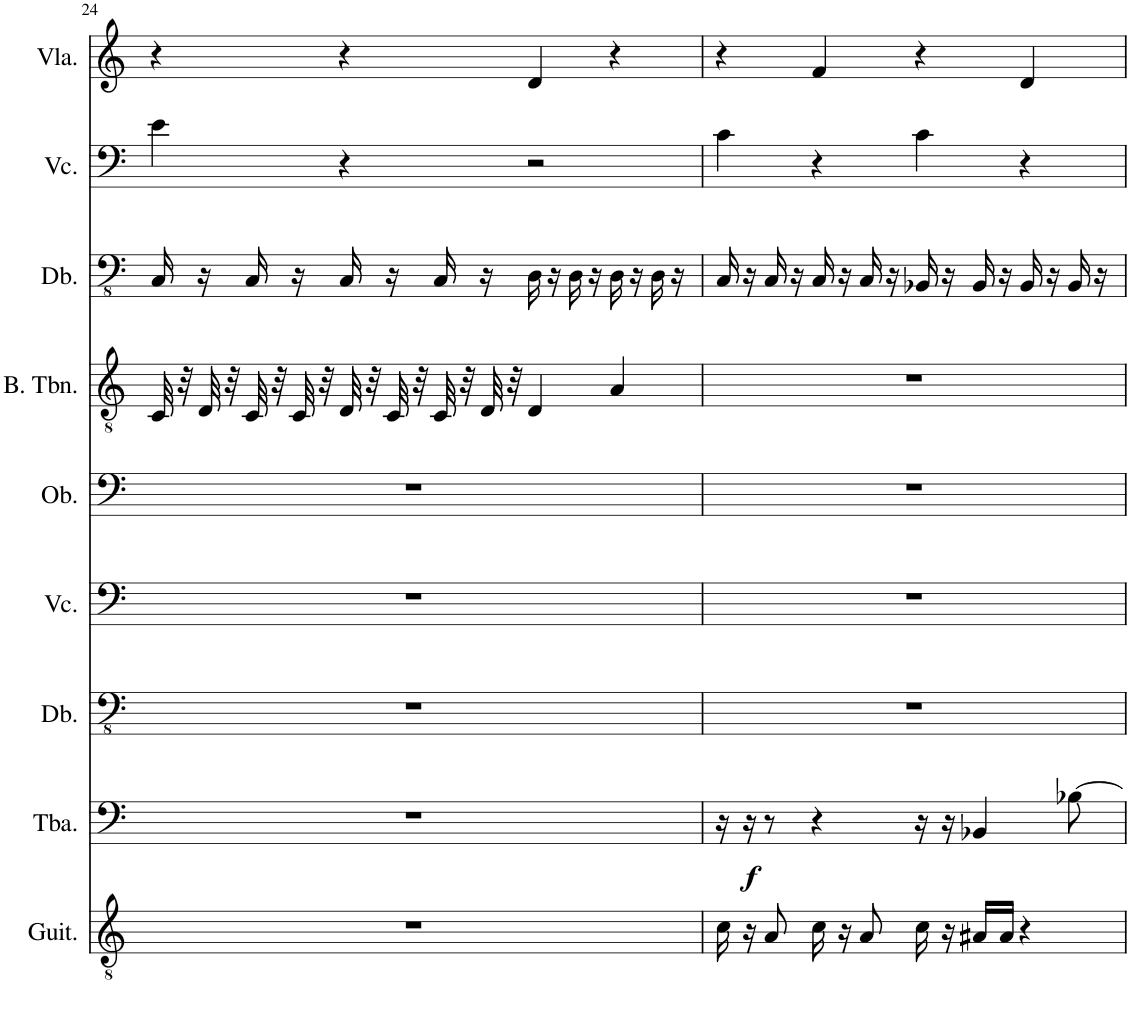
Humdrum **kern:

**kern	**kern	**dynam	**kern	**kern	**kern	**kern	**kern	**kern	**kern
*part9	*part8	*part8	*part7	*part6	*part5	*part4	*part3	*part2	*part1
*staff9	*staff8	*staff8	*staff7	*staff6	*staff5	*staff4	*staff3	*staff2	*staff1
*I"Classical Guitar	*I"Tuba	*	*I"Double Bass	*I"Violoncello	*I"Oboe	*I"Bass Trombone	*I"Double Bass	*I"Violoncello	*I"Viola
*I'Guit.	*I'Tba.	*	*I'Db.	*I'Vc.	*I'Ob.	*I'B. Tbn.	*I'Db.	*I'Vc.	*I'Vla.
!!LO:PB:g=z
*clefGv2	*clefF4	*	*clefFv4	*clefF4	*clefF4	*clefGv2	*clefFv4	*clefF4	*clefG2
*	*	*	*Trd7c12	*	*	*	*Trd7c12	*	*
*k[]	*k[]	*	*k[]	*k[]	*k[]	*k[]	*k[]	*k[]	*k[]
*M4/4	*M4/4	*	*M4/4	*M4/4	*M4/4	*M4/4	*M4/4	*M4/4	*M4/4
=24	=24	=24	=24	=24	=24	=24	=24	=24	=24
1r	1r	.	1r	1r	1r	32C/	16CC/	4e\	4r
.	.	.	.	.	.	32r	.	.	.
.	.	.	.	.	.	32D/	16r	.	.
.	.	.	.	.	.	32r	.	.	.
.	.	.	.	.	.	32C/	16CC/	.	.
.	.	.	.	.	.	32r	.	.	.
.	.	.	.	.	.	32C/	16r	.	.
.	.	.	.	.	.	32r	.	.	.
.	.	.	.	.	.	32D/	16CC/	4r	4r
.	.	.	.	.	.	32r	.	.	.
.	.	.	.	.	.	32C/	16r	.	.
.	.	.	.	.	.	32r	.	.	.
.	.	.	.	.	.	32C/	16CC/	.	.
.	.	.	.	.	.	32r	.	.	.
.	.	.	.	.	.	32D/	16r	.	.
.	.	.	.	.	.	32r	.	.	.
.	.	.	.	.	.	4D/	16DD\	2r	4d/
.	.	.	.	.	.	.	16r	.	.
.	.	.	.	.	.	.	16DD\	.	.
.	.	.	.	.	.	.	16r	.	.
.	.	.	.	.	.	4A/	16DD\	.	4r
.	.	.	.	.	.	.	16r	.	.
.	.	.	.	.	.	.	16DD\	.	.
.	.	.	.	.	.	.	16r	.	.
=25	=25	=25	=25	=25	=25	=25	=25	=25	=25
16c\	16r	.	1r	1r	1r	1r	16CC/	4c\	4r
!	!	!LO:DY:b	!	!	!	!	!	!	!
16r	16r	f	.	.	.	.	16r	.	.
8A/	8r	.	.	.	.	.	16CC/	.	.
.	.	.	.	.	.	.	16r	.	.
16c\	4r	.	.	.	.	.	16CC/	4r	4f/
16r	.	.	.	.	.	.	16r	.	.
8A/	.	.	.	.	.	.	16CC/	.	.
.	.	.	.	.	.	.	16r	.	.
16c\	16r	.	.	.	.	.	16BBB-X/	4c\	4r
16r	16r	.	.	.	.	.	16r	.	.
16A#X/LL	4BB-X/	.	.	.	.	.	16BBB-/	.	.
16A#/JJ	.	.	.	.	.	.	16r	.	.
4r	.	.	.	.	.	.	16BBB-/	4r	4d/
.	.	.	.	.	.	.	16r	.	.
.	[8B-X\	.	.	.	.	.	16BBB-/	.	.
.	.	.	.	.	.	.	16r	.	.
=	=	=	=	=	=	=	=	=	=
*-	*-	*-	*-	*-	*-	*-	*-	*-	*-
